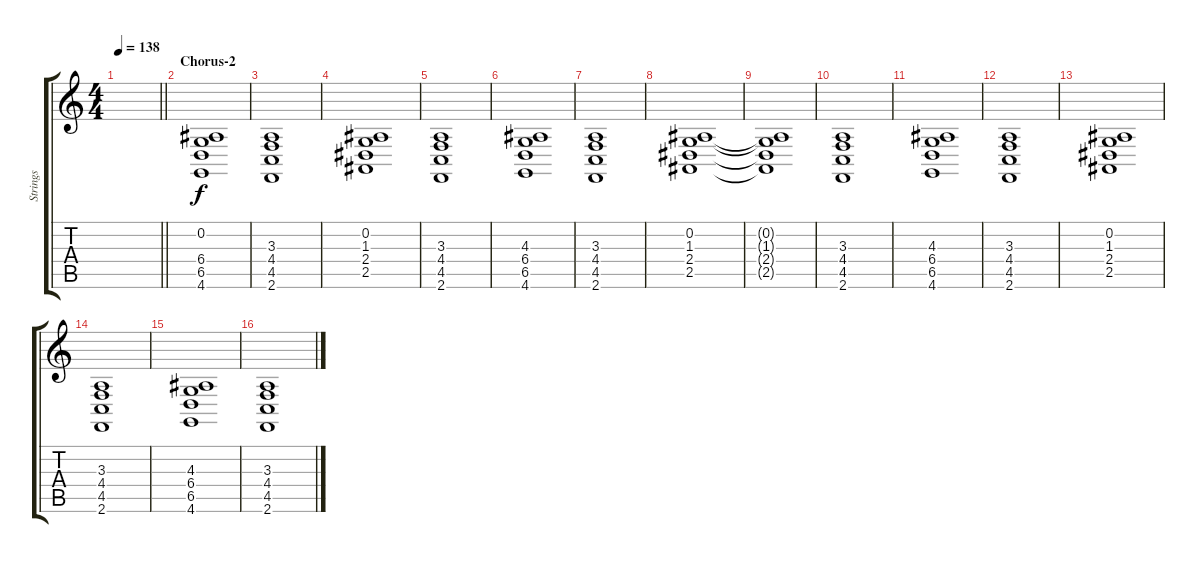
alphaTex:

\track ("Strings" "Strings") {instrument stringensemble1}
\staff {score tabs}
\tuning (Eb4 Bb3 Gb3 Db3 Ab2 Eb2) {hide}
\ts (4 4)
\tempo 138
\clef g2
\barLineRight lightlight
\ks c
|
\section ("" "Chorus-2")
(0.2 6.4 6.5 4.6).1{volume 8} |
(3.3 4.4 4.5 2.6).1 |
(0.2 1.3 2.4 2.5).1 |
(3.3 4.4 4.5 2.6).1 |
(4.3 6.4 6.5 4.6).1{volume 8} |
(3.3 4.4 4.5 2.6).1 |
(0.2 1.3 2.4 2.5).1 |
(0.2{t} 1.3{t} 2.4{t} 2.5{t}).1 |
(3.3 4.4 4.5 2.6).1 |
(4.3 6.4 6.5 4.6).1{volume 8} |
(3.3 4.4 4.5 2.6).1 |
(0.2 1.3 2.4 2.5).1 |
(3.3 4.4 4.5 2.6).1 |
(4.3 6.4 6.5 4.6).1{volume 8} |
(3.3 4.4 4.5 2.6).1
